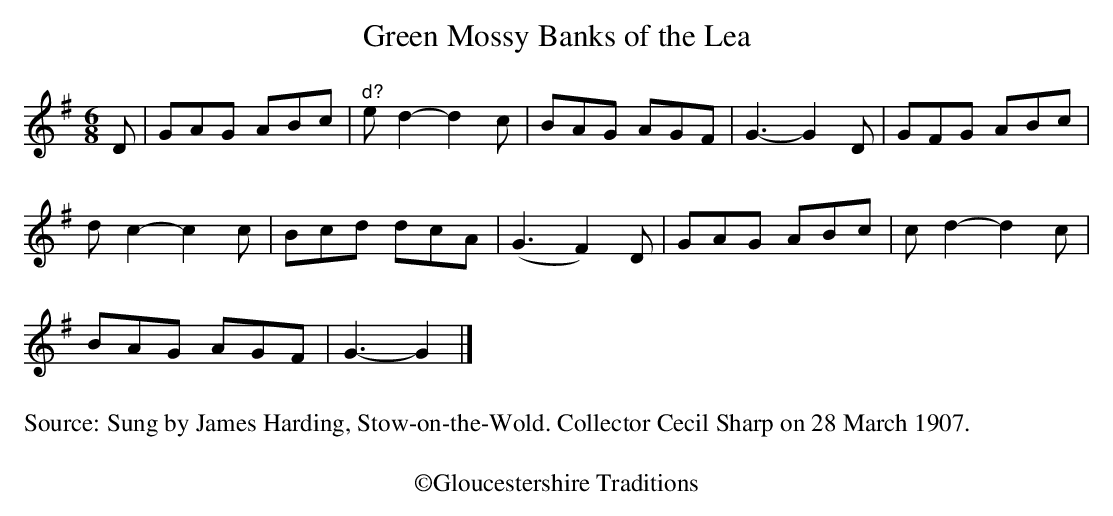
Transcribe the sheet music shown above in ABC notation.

X:1
T:Green Mossy Banks of the Lea
M:6/8
L:1/8
K:G
D | GAG ABc | "^d?"e d2-d2 c | BAG AGF | G3-G2 D | GFG ABc |
d c2-c2 c | Bcd dcA | (G3 F2) D | GAG ABc | c d2-d2 c |
BAG AGF | G3-G2 |]
